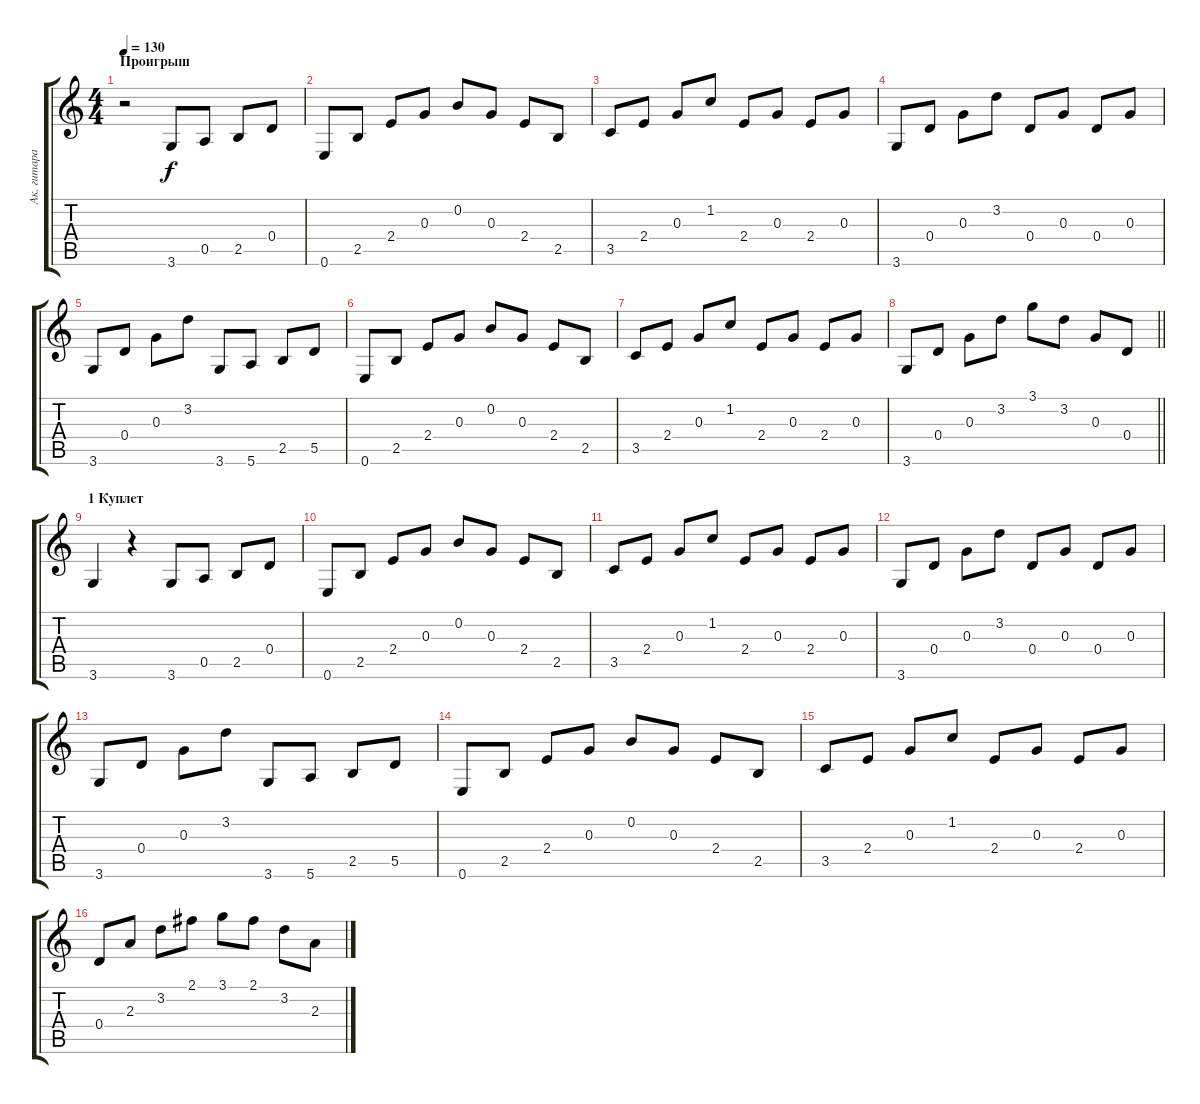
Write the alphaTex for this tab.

\track ("Ак. гитара" "Ак. гитара") {instrument acousticguitarsteel}
\staff {score tabs}
\tuning (E4 B3 G3 D3 A2 E2) {hide}
\ts (4 4)
\section ("" "Проигрыш")
\tempo 130
\clef g2
\ks c
r.2{dy f instrument acousticguitarsteel} 3.6.8 0.5.8 2.5.8 0.4.8 |
0.6.8 2.5.8 2.4.8 0.3.8 0.2.8 0.3.8 2.4.8 2.5.8 |
3.5.8 2.4.8 0.3.8 1.2.8 2.4.8 0.3.8 2.4.8 0.3.8 |
3.6.8 0.4.8 0.3.8 3.2.8 0.4.8 0.3.8 0.4.8 0.3.8 |
3.6.8 0.4.8 0.3.8 3.2.8 3.6.8 5.6.8 2.5.8 5.5.8 |
0.6.8 2.5.8 2.4.8 0.3.8 0.2.8 0.3.8 2.4.8 2.5.8 |
3.5.8 2.4.8 0.3.8 1.2.8 2.4.8 0.3.8 2.4.8 0.3.8 |
\barLineRight lightlight
3.6.8 0.4.8 0.3.8 3.2.8 3.1.8 3.2.8 0.3.8 0.4.8 |
\section ("" "1 Куплет")
3.6.4 r.4 3.6.8 0.5.8 2.5.8 0.4.8 |
0.6.8 2.5.8 2.4.8 0.3.8 0.2.8 0.3.8 2.4.8 2.5.8 |
3.5.8 2.4.8 0.3.8 1.2.8 2.4.8 0.3.8 2.4.8 0.3.8 |
3.6.8 0.4.8 0.3.8 3.2.8 0.4.8 0.3.8 0.4.8 0.3.8 |
3.6.8 0.4.8 0.3.8 3.2.8 3.6.8 5.6.8 2.5.8 5.5.8 |
0.6.8 2.5.8 2.4.8 0.3.8 0.2.8 0.3.8 2.4.8 2.5.8 |
3.5.8 2.4.8 0.3.8 1.2.8 2.4.8 0.3.8 2.4.8 0.3.8 |
0.4.8 2.3.8 3.2.8 2.1.8 3.1.8 2.1.8 3.2.8 2.3.8
